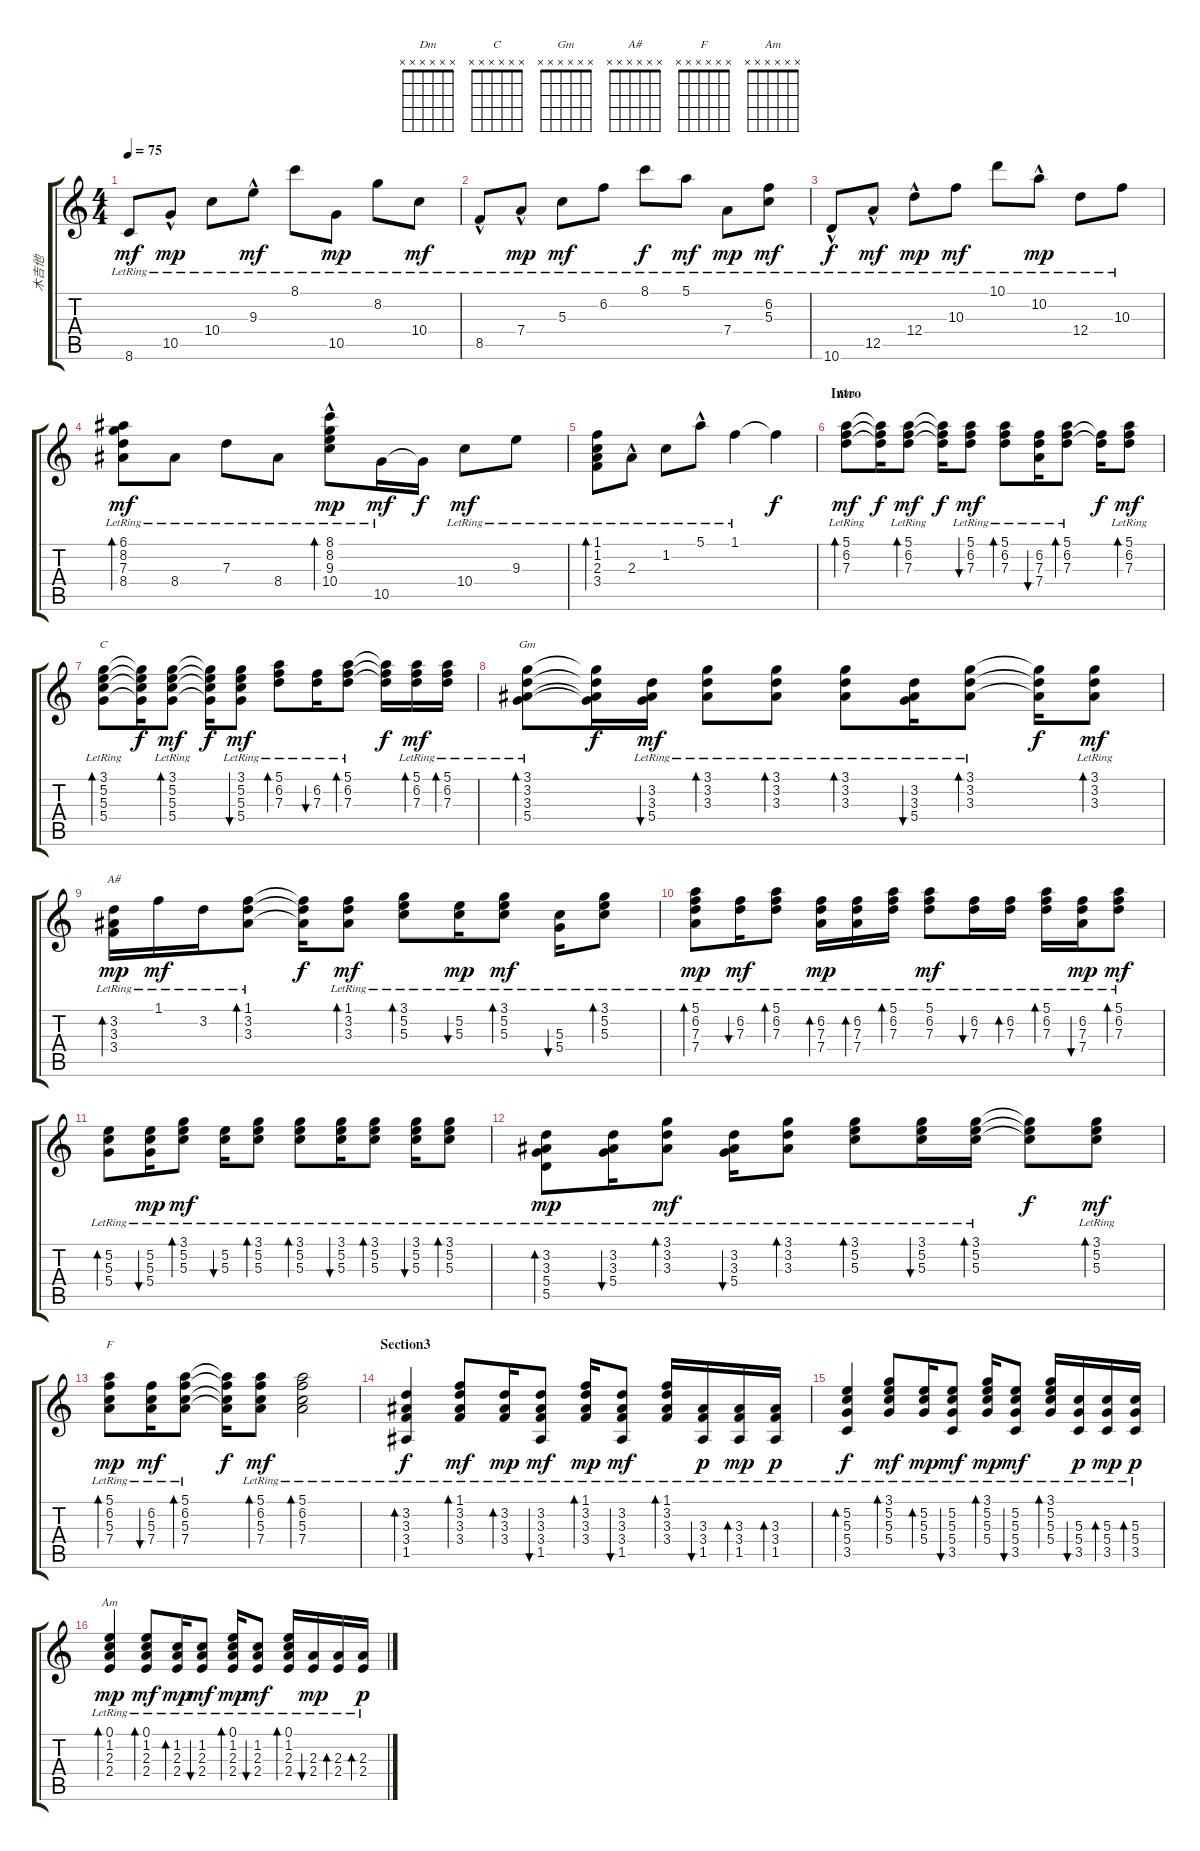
\track ("木吉他" "木吉他") {instrument acousticguitarsteel}
\staff {score tabs}
\tuning (E4 B3 G3 D3 A2 E2) {hide}
\chord ("Dm" x x x x x x)
\chord ("C" x x x x x x)
\chord ("Gm" x x x x x x)
\chord ("A#" x x x x x x)
\chord ("F" x x x x x x)
\chord ("Am" x x x x x x)
\ts (4 4)
\tempo 75
\clef g2
\ks c
8.6{lr}.8{dy mf} 10.5{hac lr}.8{dy mp} 10.4{lr}.8 9.3{hac lr}.8{dy mf} 8.1{lr}.8 10.5{lr}.8{dy mp} 8.2{lr}.8 10.4{lr}.8{dy mf} |
8.5{hac lr}.8 7.4{hac lr}.8{dy mp} 5.3{lr}.8{dy mf} 6.2{lr}.8 8.1{lr}.8{dy f} 5.1{lr}.8{dy mf} 7.4{lr}.8{dy mp} (6.2{lr} 5.3{lr}).8{dy mf} |
10.6{hac lr}.8{dy f} 12.5{hac lr}.8{dy mf} 12.4{hac lr}.8{dy mp} 10.3{lr}.8{dy mf} 10.1{lr}.8 10.2{hac lr}.8{dy mp} 12.4{lr}.8 10.3{lr}.8 |
(6.1{lr} 8.2{lr} 7.3{lr} 8.4{lr}).8{bd 120 dy mf} 8.4{lr}.8 7.3{lr}.8 8.4{lr}.8 (8.1{lr} 8.2{hac lr} 9.3{lr} 10.4{lr}).8{bd 120 dy mp} 10.5{lr}.16{dy mf} 10.5{t}.16{dy f} 10.4{lr}.8{dy mf} 9.3{lr}.8 |
(1.1{lr} 1.2{lr} 2.3{lr} 3.4{lr}).8{bd 120} 2.3{hac lr}.8 1.2{lr}.8 5.1{hac lr}.8 1.1{lr}.4 1.1{t}.4{dy f} |
\section ("" "Intro")
(5.1{lr} 6.2{lr} 7.3{lr}).8{bd 30 ch "Dm" dy mf} (5.1{t} 6.2{t} 7.3{t}).16{dy f} (5.1{lr} 6.2{lr} 7.3{lr}).8{bd 30 dy mf} (5.1{t} 6.2{t} 7.3{t}).16{dy f} (5.1{lr} 6.2{lr} 7.3{lr}).8{bu 30 dy mf} (5.1{lr} 6.2{lr} 7.3{lr}).8{bd 30} (6.2{lr} 7.3{lr} 7.4{lr}).16{bu 30} (5.1{lr} 6.2{lr} 7.3{lr}).8{bd 30} (6.2{t} 7.3{t}).16{dy f} (5.1{lr} 6.2{lr} 7.3{lr}).8{bd 30 dy mf} |
(3.1{lr} 5.2{lr} 5.3{lr} 5.4{lr}).8{bd 30 ch "C"} (3.1{t} 5.2{t} 5.3{t} 5.4{t}).16{dy f} (3.1{lr} 5.2{lr} 5.3{lr} 5.4{lr}).8{bd 30 dy mf} (3.1{t} 5.2{t} 5.3{t} 5.4{t}).16{dy f} (3.1{lr} 5.2{lr} 5.3{lr} 5.4{lr}).8{bu 30 dy mf} (5.1{lr} 6.2{lr} 7.3{lr}).8{bd 30} (6.2{lr} 7.3{lr}).16{bu 30} (5.1{lr} 6.2{lr} 7.3{lr}).8{bd 30} (5.1{t} 6.2{t} 7.3{t}).16{dy f} (5.1{lr} 6.2{lr} 7.3{lr}).16{bd 30 dy mf} (5.1{lr} 6.2{lr} 7.3{lr}).16{bd 30} |
(3.1{lr} 3.2{lr} 3.3{lr} 5.4{lr}).8{bd 30 ch "Gm"} (3.1{t} 3.2{t} 3.3{t} 5.4{t}).16{dy f} (3.2{lr} 3.3{lr} 5.4{lr}).16{bu 30 dy mf} (3.1{lr} 3.2{lr} 3.3{lr}).8{bd 30} (3.1{lr} 3.2{lr} 3.3{lr}).8{bd 30} (3.1{lr} 3.2{lr} 3.3{lr}).8{bd 30} (3.2{lr} 3.3{lr} 5.4{lr}).16{bu 30} (3.1{lr} 3.2{lr} 3.3{lr}).8{bd 30} (3.1{t} 3.2{t} 3.3{t}).16{dy f} (3.1{lr} 3.2{lr} 3.3{lr}).8{bd 30 dy mf} |
(3.2{lr} 3.3{lr} 3.4{lr}).16{bd 30 ch "A#" dy mp} 1.1{lr}.16{dy mf} 3.2{lr}.16 (1.1{lr} 3.2{lr} 3.3{lr}).8{bd 30} (1.1{t} 3.2{t} 3.3{t}).16{dy f} (1.1{lr} 3.2{lr} 3.3{lr}).8{bd 30 dy mf} (3.1{lr} 5.2{lr} 5.3{lr}).8{bd 30} (5.2{lr} 5.3{lr}).16{bu 30 dy mp} (3.1{lr} 5.2{lr} 5.3{lr}).8{bd 30 dy mf} (5.3{lr} 5.4{lr}).16{bu 30} (3.1{lr} 5.2{lr} 5.3{lr}).8{bd 30} |
(5.1{lr} 6.2{lr} 7.3{lr} 7.4{lr}).8{bd 30 dy mp} (6.2{lr} 7.3{lr}).16{bu 30 dy mf} (5.1{lr} 6.2{lr} 7.3{lr}).8{bd 30} (6.2{lr} 7.3{lr} 7.4{lr}).16{bd 30 dy mp} (6.2{lr} 7.3{lr} 7.4{lr}).16{bd 30} (5.1{lr} 6.2{lr} 7.3{lr}).16{bd 30} (5.1{lr} 6.2{lr} 7.3{lr}).8{dy mf} (6.2{lr} 7.3{lr}).16{bu 30} (6.2{lr} 7.3{lr}).16{bd 30} (5.1{lr} 6.2{lr} 7.3{lr}).16{bd 30} (6.2{lr} 7.3{lr} 7.4{lr}).16{bu 30 dy mp} (5.1{lr} 6.2{lr} 7.3{lr}).8{bd 30 dy mf} |
(5.2{lr} 5.3{lr} 5.4{lr}).8{bd 30} (5.2{lr} 5.3{lr} 5.4{lr}).16{bu 30 dy mp} (3.1{lr} 5.2{lr} 5.3{lr}).8{bd 30 dy mf} (5.2{lr} 5.3{lr}).16{bu 30} (3.1{lr} 5.2{lr} 5.3{lr}).8{bd 30} (3.1{lr} 5.2{lr} 5.3{lr}).8{bd 30} (3.1{lr} 5.2{lr} 5.3{lr}).16{bu 30} (3.1{lr} 5.2{lr} 5.3{lr}).8{bd 30} (3.1{lr} 5.2{lr} 5.3{lr}).16{bu 30} (3.1{lr} 5.2{lr} 5.3{lr}).8{bd 30} |
(3.2{lr} 3.3{lr} 5.4{lr} 5.5{lr}).8{bd 30 dy mp} (3.2{lr} 3.3{lr} 5.4{lr}).16{bu 30} (3.1{lr} 3.2{lr} 3.3{lr}).8{bd 30 dy mf} (3.2{lr} 3.3{lr} 5.4{lr}).16{bu 30} (3.1{lr} 3.2{lr} 3.3{lr}).8{bd 30} (3.1{lr} 5.2{lr} 5.3{lr}).8{bd 30} (3.1{lr} 5.2{lr} 5.3{lr}).16{bu 30} (3.1{lr} 5.2{lr} 5.3{lr}).16{bd 30} (3.1{t} 5.2{t} 5.3{t}).8{dy f} (3.1{lr} 5.2{lr} 5.3{lr}).8{bd 30 dy mf} |
(5.1{lr} 6.2{lr} 5.3{lr} 7.4{lr}).8{bd 30 ch "F" dy mp} (6.2{lr} 5.3{lr} 7.4{lr}).16{bu 30 dy mf} (5.1{lr} 6.2{lr} 5.3{lr} 7.4{lr}).8{bd 30} (5.1{t} 6.2{t} 5.3{t} 7.4{t}).16{dy f} (5.1{lr} 6.2{lr} 5.3{lr} 7.4{lr}).8{bd 30 dy mf} (5.1{lr} 6.2{lr} 5.3{lr} 7.4{lr}).2{bd 30} |
\section ("" "Section3")
(3.2{lr} 3.3{lr} 3.4{lr} 1.5{lr}).4{bd 30 dy f} (1.1{lr} 3.2{lr} 3.3{lr} 3.4{lr}).8{bd 30 dy mf} (3.2{lr} 3.3{lr} 3.4{lr}).16{bd 30 dy mp} (3.2{lr} 3.3{lr} 3.4{lr} 1.5{lr}).8{bu 30 dy mf} (1.1{lr} 3.2{lr} 3.3{lr} 3.4{lr}).16{bd 30 dy mp} (3.2{lr} 3.3{lr} 3.4{lr} 1.5{lr}).8{bu 30 dy mf} (1.1{lr} 3.2{lr} 3.3{lr} 3.4{lr}).16{bd 30} (3.3{lr} 3.4{lr} 1.5{lr}).16{bu 30 dy p} (3.3{lr} 3.4{lr} 1.5{lr}).16{bd 30 dy mp} (3.3{lr} 3.4{lr} 1.5{lr}).16{bd 30 dy p} |
(5.2{lr} 5.3{lr} 5.4{lr} 3.5{lr}).4{bd 30 dy f} (3.1{lr} 5.2{lr} 5.3{lr} 5.4{lr}).8{bd 30 dy mf} (5.2{lr} 5.3{lr} 5.4{lr}).16{bd 30 dy mp} (5.2{lr} 5.3{lr} 5.4{lr} 3.5{lr}).8{bu 30 dy mf} (3.1{lr} 5.2{lr} 5.3{lr} 5.4{lr}).16{bd 30 dy mp} (5.2{lr} 5.3{lr} 5.4{lr} 3.5{lr}).8{bu 30 dy mf} (3.1{lr} 5.2{lr} 5.3{lr} 5.4{lr}).16{bd 30} (5.3{lr} 5.4{lr} 3.5{lr}).16{bu 30 dy p} (5.3{lr} 5.4{lr} 3.5{lr}).16{bd 30 dy mp} (5.3{lr} 5.4{lr} 3.5{lr}).16{bd 30 dy p} |
(0.1{lr} 1.2{lr} 2.3{lr} 2.4{lr}).4{bd 30 ch "Am" dy mp} (0.1{lr} 1.2{lr} 2.3{lr} 2.4{lr}).8{bd 30 dy mf} (1.2{lr} 2.3{lr} 2.4{lr}).16{bd 30 dy mp} (1.2{lr} 2.3{lr} 2.4{lr}).8{bu 30 dy mf} (0.1{lr} 1.2{lr} 2.3{lr} 2.4{lr}).16{bd 30 dy mp} (1.2{lr} 2.3{lr} 2.4{lr}).8{bu 30 dy mf} (0.1{lr} 1.2{lr} 2.3{lr} 2.4{lr}).16{bd 30} (2.3{lr} 2.4{lr}).16{bu 30 dy mp} (2.3{lr} 2.4{lr}).16{bd 30} (2.3{lr} 2.4{lr}).16{bd 30 dy p}
